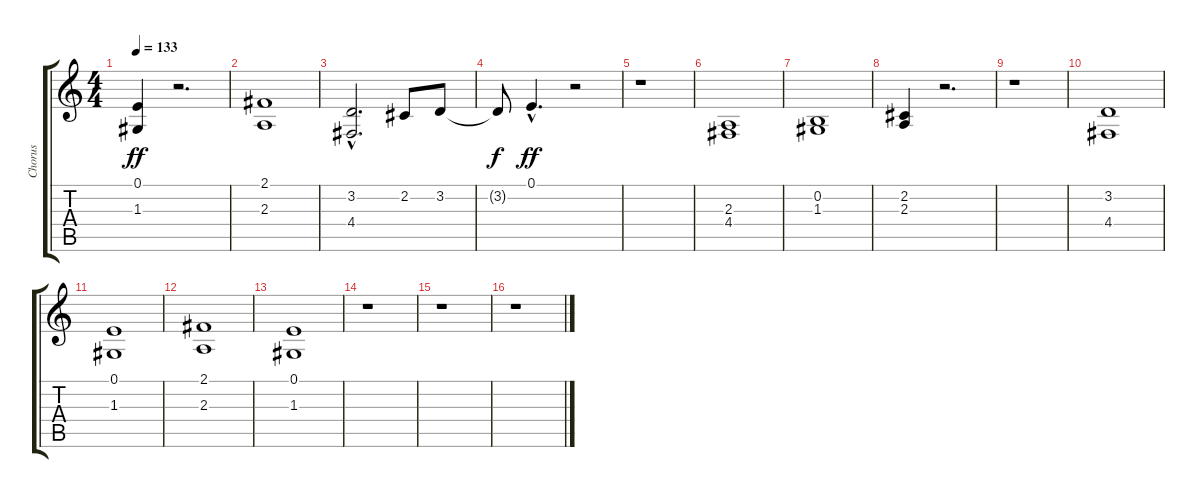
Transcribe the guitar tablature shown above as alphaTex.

\track ("Chorus" "Chorus") {instrument clarinet}
\staff {score tabs}
\tuning (E4 B3 G3 D3 A2 E2) {hide}
\ts (4 4)
\tempo 133
\clef g2
\ks c
(0.1 1.3).4{dy ff} r.2{d} |
(2.1 2.3).1 |
(3.2{hac} 4.4).2{d} 2.2.8 3.2.8 |
3.2{t}.8{dy f} 0.1{hac}.4{d dy ff} r.2 |
r.1 |
(2.3 4.4).1 |
(0.2 1.3).1 |
(2.2 2.3).4 r.2{d} |
r.1 |
(3.2 4.4).1 |
(0.1 1.3).1 |
(2.1 2.3).1 |
(0.1 1.3).1 |
r.1 |
r.1 |
r.1
